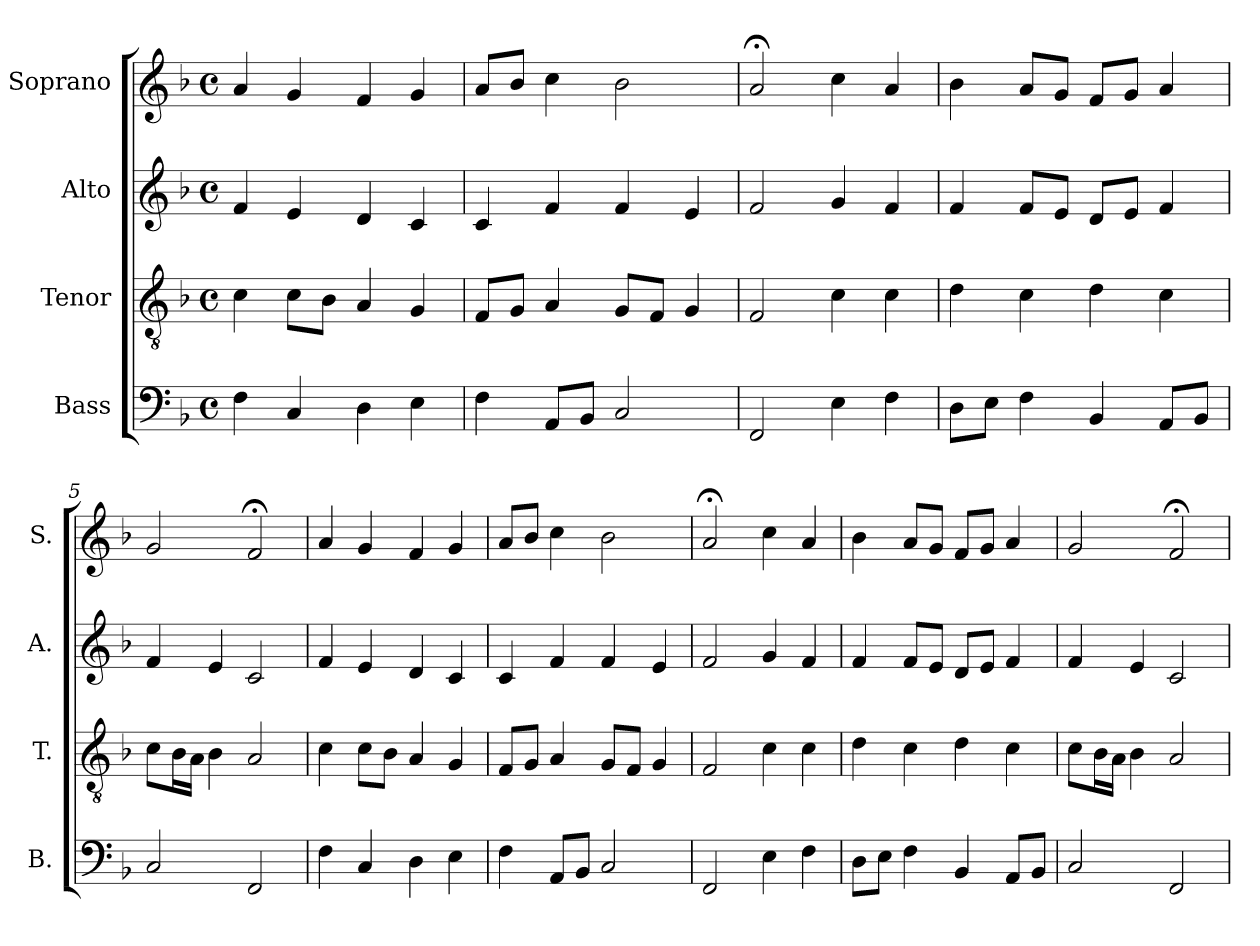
**kern	**kern	**kern	**kern
*part4	*part3	*part2	*part1
*staff4	*staff3	*staff2	*staff1
*I"Bass	*I"Tenor	*I"Alto	*I"Soprano
*I'B.	*I'T.	*I'A.	*I'S.
*clefF4	*clefGv2	*clefG2	*clefG2
*k[b-]	*k[b-]	*k[b-]	*k[b-]
*F:	*F:	*F:	*F:
*M4/4	*M4/4	*M4/4	*M4/4
*met(c)	*met(c)	*met(c)	*met(c)
=1	=1	=1	=1
4F\	4c\	4f/	4a/
4C/	8c\L	4e/	4g/
.	8B-\J	.	.
4D\	4A/	4d/	4f/
4E\	4G/	4c/	4g/
=2	=2	=2	=2
4F\	8F/L	4c/	8a/L
.	8G/J	.	8b-/J
8AA/L	4A/	4f/	4cc\
8BB-/J	.	.	.
2C/	8G/L	4f/	2b-\
.	8F/J	.	.
.	4G/	4e/	.
=3	=3	=3	=3
2FF/	2F/	2f/	2a;</
4E\	4c\	4g/	4cc\
4F\	4c\	4f/	4a/
=4	=4	=4	=4
8D\L	4d\	4f/	4b-\
8E\J	.	.	.
4F\	4c\	8f/L	8a/L
.	.	8e/J	8g/J
4BB-/	4d\	8d/L	8f/L
.	.	8e/J	8g/J
8AA/L	4c\	4f/	4a/
8BB-/J	.	.	.
=5	=5	=5	=5
2C/	8c\L	4f/	2g/
.	16B-\L	.	.
.	16A\JJ	.	.
.	4B-\	4e/	.
2FF/	2A/	2c/	2f;</
!!LO:LB:g=z
=6	=6	=6	=6
4F\	4c\	4f/	4a/
4C/	8c\L	4e/	4g/
.	8B-\J	.	.
4D\	4A/	4d/	4f/
4E\	4G/	4c/	4g/
=7	=7	=7	=7
4F\	8F/L	4c/	8a/L
.	8G/J	.	8b-/J
8AA/L	4A/	4f/	4cc\
8BB-/J	.	.	.
2C/	8G/L	4f/	2b-\
.	8F/J	.	.
.	4G/	4e/	.
=8	=8	=8	=8
2FF/	2F/	2f/	2a;</
4E\	4c\	4g/	4cc\
4F\	4c\	4f/	4a/
=9	=9	=9	=9
8D\L	4d\	4f/	4b-\
8E\J	.	.	.
4F\	4c\	8f/L	8a/L
.	.	8e/J	8g/J
4BB-/	4d\	8d/L	8f/L
.	.	8e/J	8g/J
8AA/L	4c\	4f/	4a/
8BB-/J	.	.	.
=10	=10	=10	=10
2C/	8c\L	4f/	2g/
.	16B-\L	.	.
.	16A\JJ	.	.
.	4B-\	4e/	.
2FF/	2A/	2c/	2f;</
=	=	=	=
*-	*-	*-	*-
